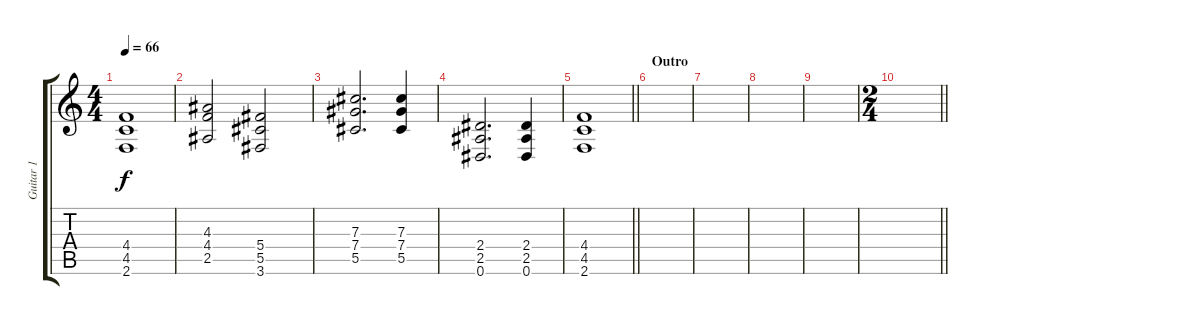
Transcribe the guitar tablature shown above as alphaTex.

\track ("Guitar 1" "Guitar 1") {instrument overdrivenguitar}
\staff {score tabs}
\tuning (Eb4 Bb3 Gb3 Db3 Ab2 Eb2) {hide}
\ts (4 4)
\tempo 66
\clef g2
\ks c
(4.4 4.5 2.6).1{dy f} |
(4.3 4.4 2.5).2 (5.4 5.5 3.6).2 |
(7.3 7.4 5.5).2{d} (7.3 7.4 5.5).4 |
(2.4 2.5 0.6).2{d} (2.4 2.5 0.6).4 |
\barLineRight lightlight
(4.4 4.5 2.6).1 |
\section ("" "Outro")
|
|
|
|
\ts (2 4)
\barLineRight lightlight
